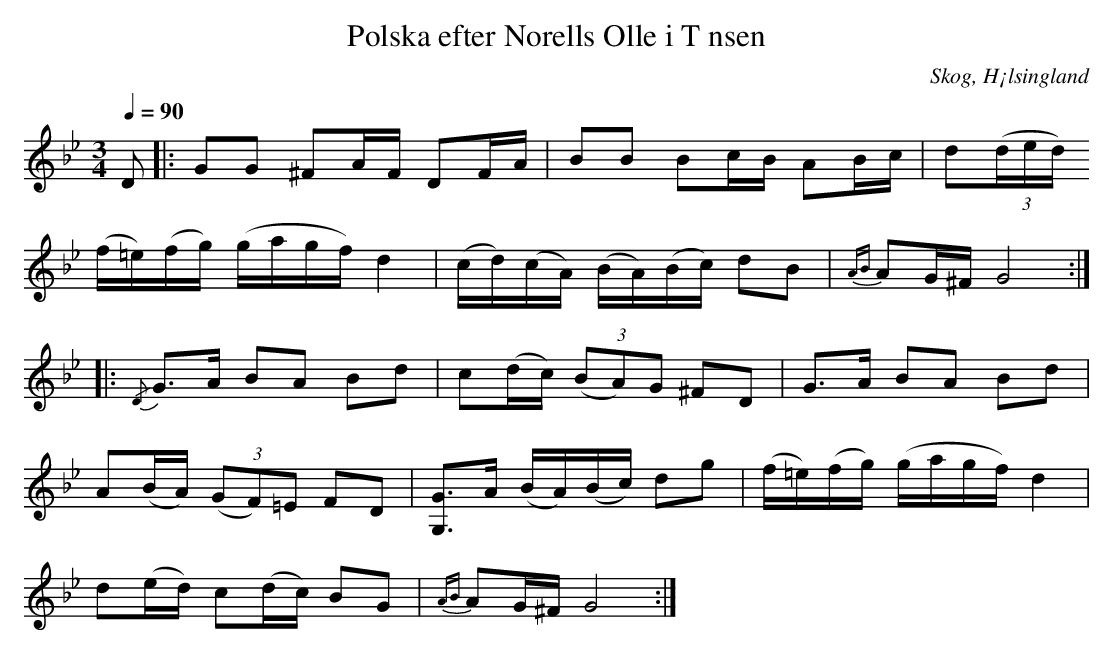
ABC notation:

X:1
T: Polska efter Norells Olle i T nsen
O: Skog, H¡lsingland
M: 3/4
L: 1/16
Q: 1/4=90
K: Gm
D2 |: G2G2 ^F2AF D2FA|B2B2 B2cB A2Bc|d2(3(ded)
(f=e)(fg) (gagf) d4|(cd)(cA) (BA)(Bc) d2B2|{AB}A2G^F G8 :|
|: {/D}G2>A2 B2A2 B2d2|c2(dc) (3(B2A2)G2 ^F2D2 |G2>A2 B2A2 B2d2|
A2(BA) (3(G2F2)=E2 F2D2|[G, G]2>A2 (BA)(Bc) d2g2|(f=e)(fg) (gagf) d4|
d2(ed) c2(dc) B2G2|{AB}A2G^F G8 :|
